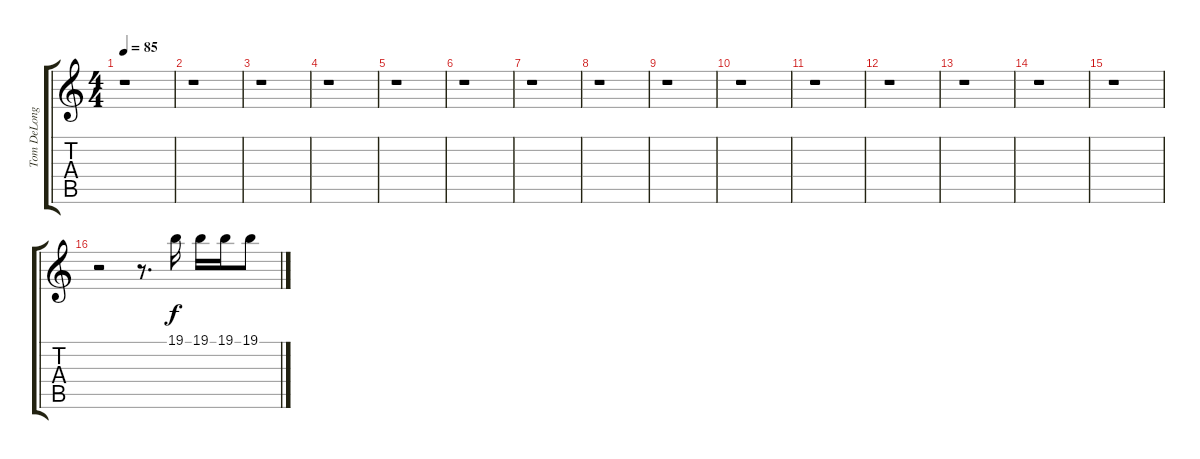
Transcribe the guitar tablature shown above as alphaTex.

\track ("Tom DeLonge (Vocals)" "Tom DeLong") {instrument baritonesax}
\staff {score tabs}
\tuning (E4 B3 G3 D3 A2 E2) {hide}
\ts (4 4)
\tempo 85
\clef g2
\ks c
r.1{dy f} |
r.1 |
r.1 |
r.1 |
r.1 |
r.1 |
r.1 |
r.1 |
r.1 |
r.1 |
r.1 |
r.1 |
r.1 |
r.1 |
r.1 |
r.2 r.8{d} 19.1.16 19.1.16 19.1.16 19.1.8
